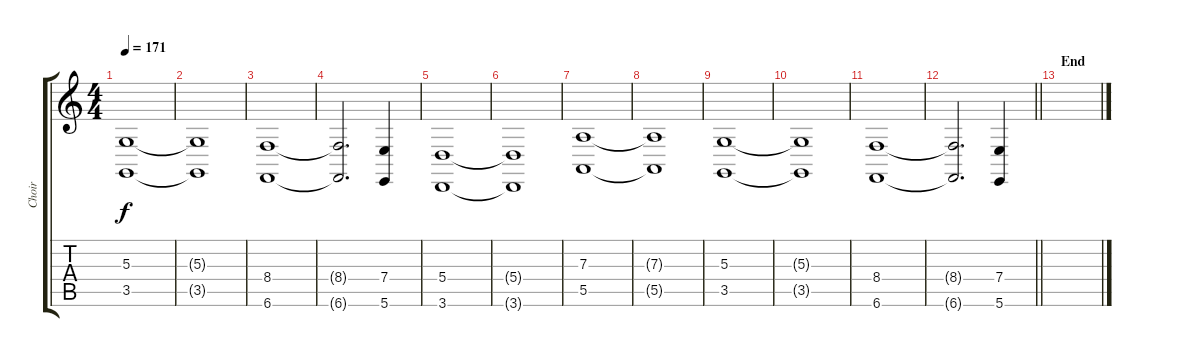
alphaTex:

\track ("Choir" "Choir") {instrument choiraahs}
\staff {score tabs}
\tuning (B3 Gb3 D3 A2 E2 B1) {hide}
\ts (4 4)
\tempo 171
\clef g2
\ks c
(5.3 3.5).1{dy f} |
(5.3{t} 3.5{t}).1 |
(8.4 6.6).1 |
(8.4{t} 6.6{t}).2{d} (7.4 5.6).4 |
(5.4 3.6).1{volume 11} |
(5.4{t} 3.6{t}).1 |
(7.3 5.5).1 |
(7.3{t} 5.5{t}).1 |
(5.3 3.5).1 |
(5.3{t} 3.5{t}).1 |
(8.4 6.6).1 |
\barLineRight lightlight
(8.4{t} 6.6{t}).2{d} (7.4 5.6).4 |
\section ("" "End")
